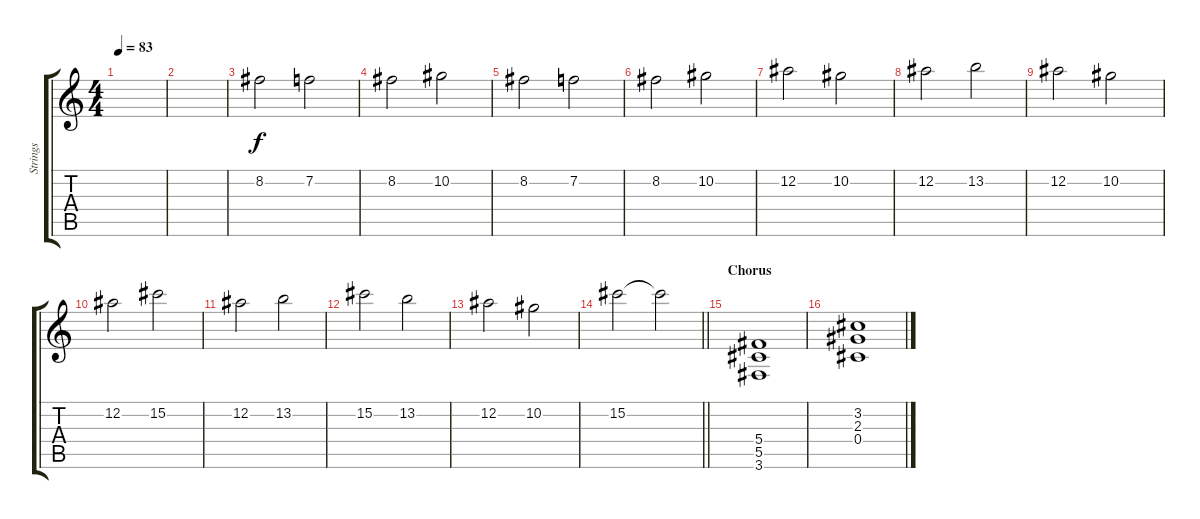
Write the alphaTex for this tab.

\track ("Strings" "Strings") {instrument acousticguitarsteel}
\staff {score tabs}
\tuning (Eb4 Bb3 Gb3 Db3 Ab2 Eb2) {hide}
\ts (4 4)
\tempo 83
\clef g2
\ks c
|
|
8.2.2{dy f instrument overdrivenguitar} 7.2.2 |
8.2.2 10.2.2 |
8.2.2 7.2.2 |
8.2.2 10.2.2 |
12.2.2 10.2.2 |
12.2.2 13.2.2 |
12.2.2 10.2.2 |
12.2.2 15.2.2 |
12.2.2 13.2.2 |
15.2.2 13.2.2 |
12.2.2 10.2.2 |
\barLineRight lightlight
15.2.2 15.2{t}.2 |
\section ("" "Chorus")
(5.4 5.5 3.6).1 |
(3.2 2.3 0.4).1
